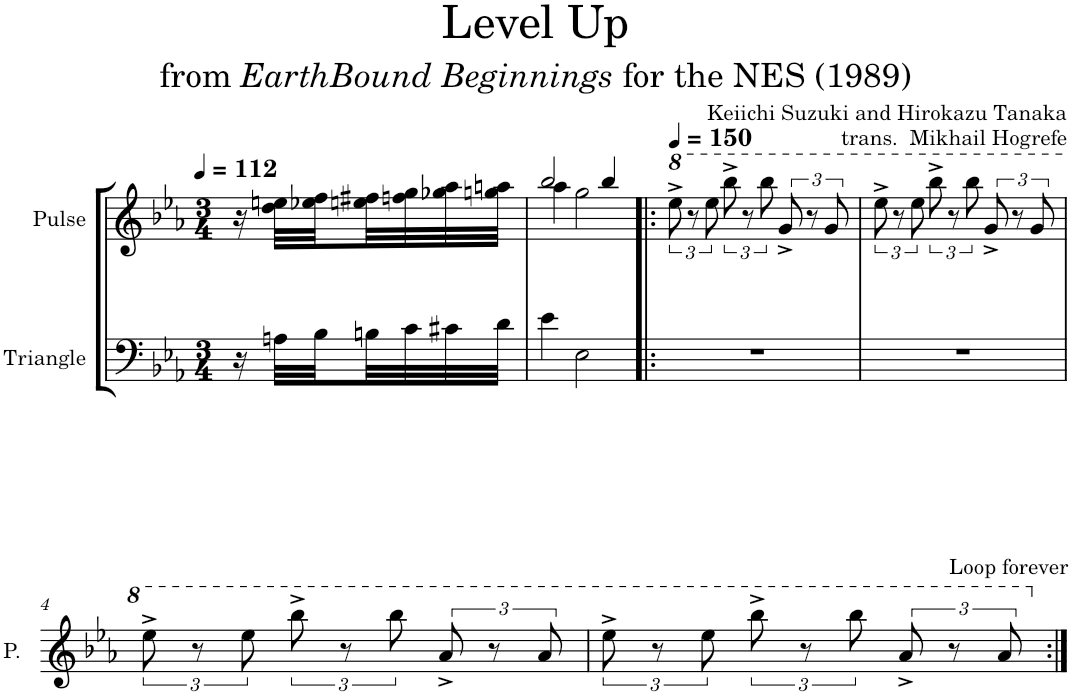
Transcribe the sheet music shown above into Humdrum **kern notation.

**kern	**kern
*part2	*part1
*staff2	*staff1
*I"Triangle	*I"Pulse
*I'T.	*I'P.
*clefF4	*clefG2
*k[b-e-a-]	*k[b-e-a-]
*M3/4	*M3/4
*MM112	*MM112
=	=
16r	16r
32An\LLL	32dd\ 32een\LLL
32B-\	32ee-X\ 32ff\
32Bn\	32een\ 32ff#X\
32c\	32ffn\ 32gg\
32c#X\	32gg-X\ 32aa-\
32d\JJJ	32ggn\ 32aan\JJJ
=1	=1
*	*^
4e-\	2bb-/	4aa-\
2E-\	.	2gg\
.	4bb-/	.
*	*v	*v
=2!|:	=2!|:
*	*8va
*	*MM150
2.r	12eee-^\
.	12r
.	12eee-\
.	12bbb-^\
.	12r
.	12bbb-\
.	12gg^/
.	12r
.	12gg/
=3	=3
2.r	12eee-^\
.	12r
.	12eee-\
.	12bbb-^\
.	12r
.	12bbb-\
.	12gg^/
.	12r
.	12gg/
!!LO:LB:g=z
=4	=4
2.r	12eee-^\
.	12r
.	12eee-\
.	12bbb-^\
.	12r
.	12bbb-\
.	12aa-^/
.	12r
.	12aa-/
=5	=5
2.r	12eee-^\
.	12r
.	12eee-\
.	12bbb-^\
.	12r
.	12bbb-\
.	12aa-^/
!	!LO:TX:a:t=Loop forever
.	12r
.	12aa-/
*	*X8va
=:|!	=:|!
*-	*-
